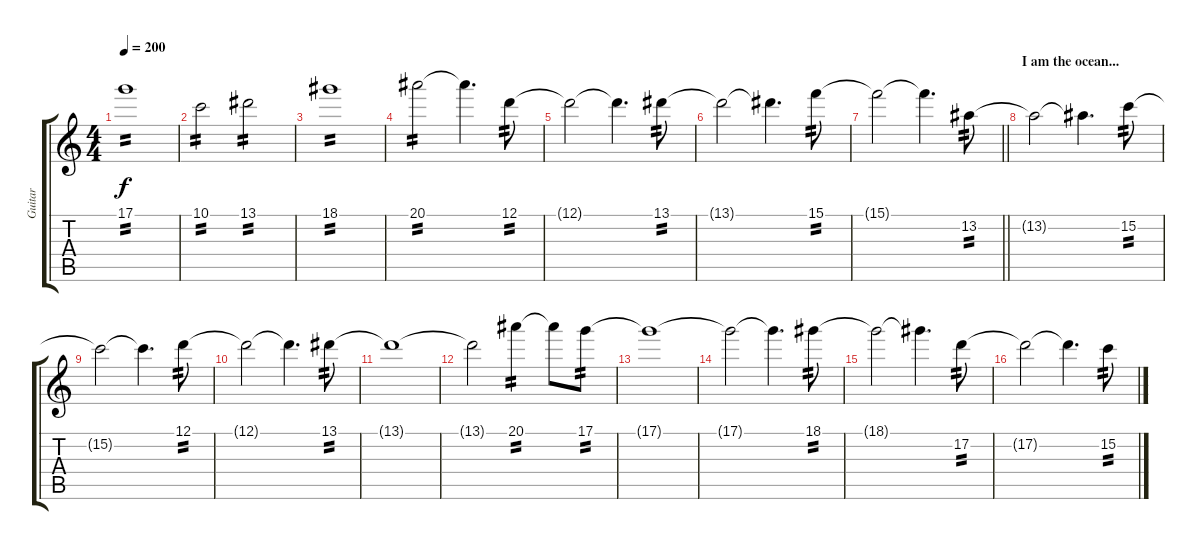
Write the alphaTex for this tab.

\track ("Guitar" "Guitar") {instrument distortionguitar}
\staff {score tabs}
\tuning (D4 A3 F3 C3 G2 C2) {hide}
\ts (4 4)
\tempo 200
\clef g2
\ks c
17.1.1{tp 2 dy f} |
10.1.2{tp 2} 13.1.2{tp 2} |
18.1.1{tp 2} |
20.1.2{tp 2} 20.1{t}.4{d} 12.1.8{tp 2} |
12.1{t}.2 12.1{t}.4{d} 13.1.8{tp 2} |
13.1{t}.2 13.1{t}.4{d} 15.1.8{tp 2} |
\barLineRight lightlight
15.1{t}.2 15.1{t}.4{d} 13.2.8{tp 2} |
\section ("" "I am the ocean...")
13.2{t}.2 13.2{t}.4{d} 15.2.8{tp 2} |
15.2{t}.2 15.2{t}.4{d} 12.1.8{tp 2} |
12.1{t}.2 12.1{t}.4{d} 13.1.8{tp 2} |
13.1{t}.1 |
13.1{t}.2 20.1.4{tp 2} 20.1{t}.8 17.1.8{tp 2} |
17.1{t}.1 |
17.1{t}.2 17.1{t}.4{d} 18.1.8{tp 2} |
18.1{t}.2 18.1{t}.4{d} 17.2.8{tp 2} |
17.2{t}.2 17.2{t}.4{d} 15.2.8{tp 2}
